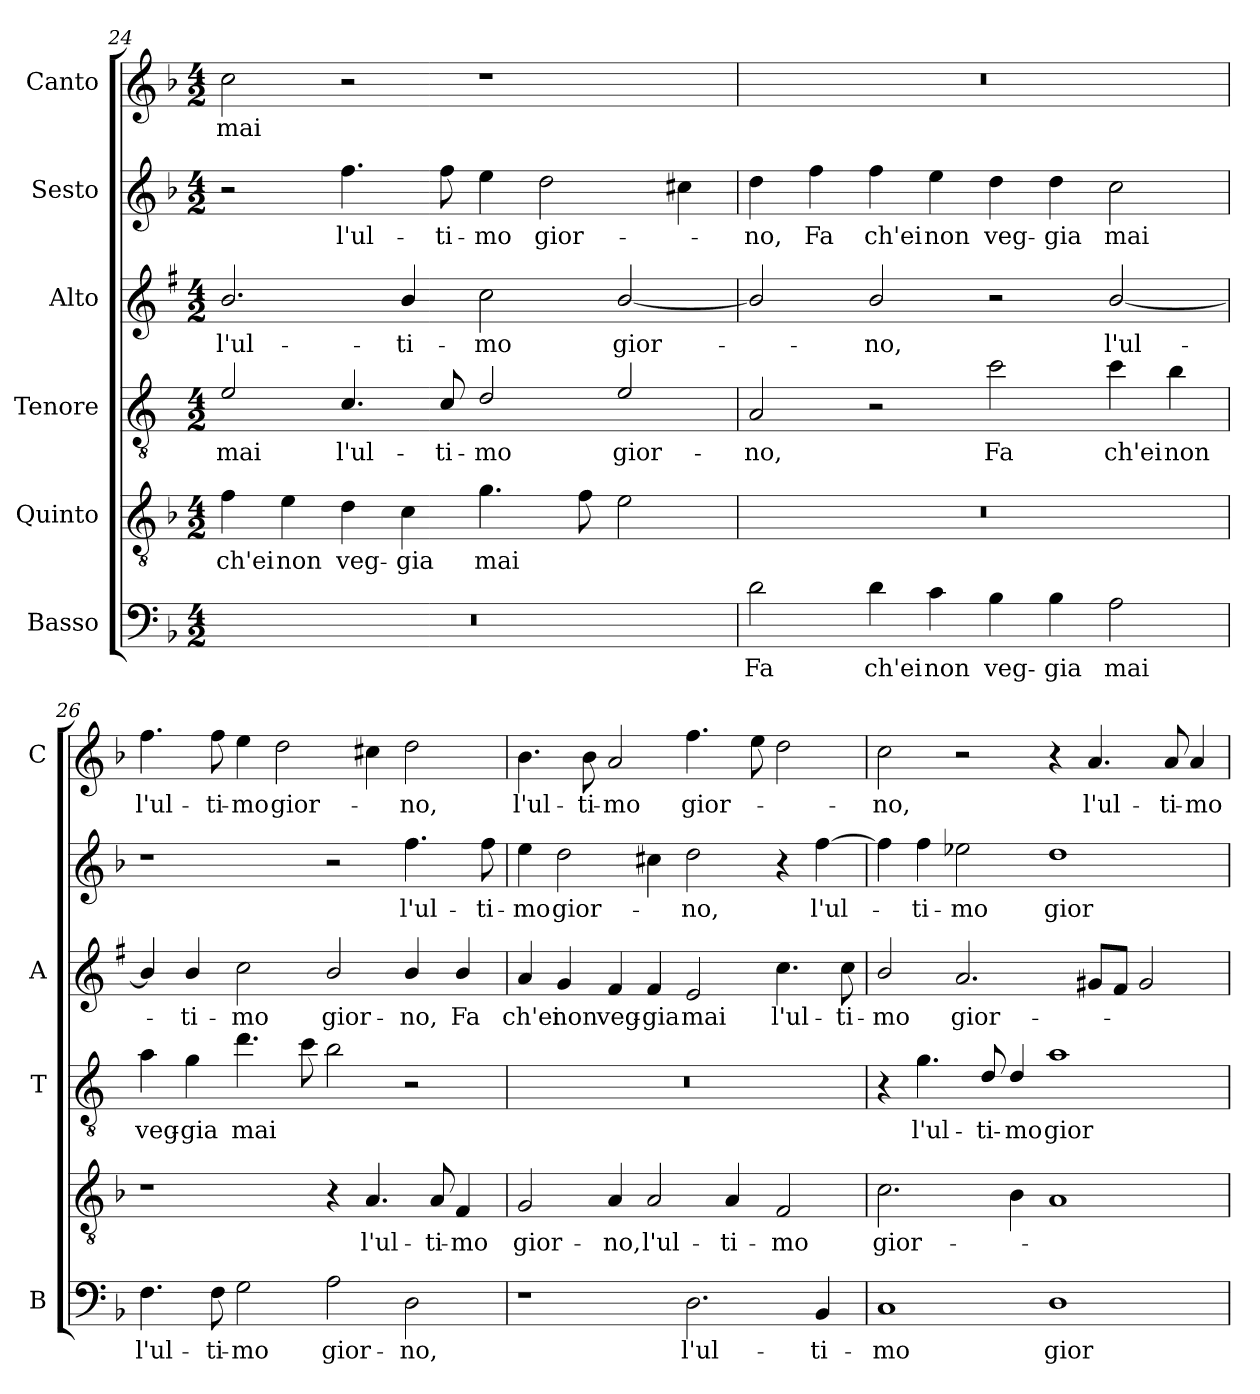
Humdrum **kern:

**kern	**text	**kern	**text	**kern	**text	**kern	**text	**kern	**text	**kern	**text
*part6	*part6	*part5	*part5	*part4	*part4	*part3	*part3	*part2	*part2	*part1	*part1
*staff6	*staff6	*staff5	*staff5	*staff4	*staff4	*staff3	*staff3	*staff2	*staff2	*staff1	*staff1
*I"Basso	*	*I"Quinto	*	*I"Tenore	*	*I"Alto	*	*I"Sesto	*	*I"Canto	*
*I'B	*	*	*	*I'T	*	*I'A	*	*	*	*I'C	*
*clefF4	*	*clefGv2	*	*clefGv2	*	*clefG2	*	*clefG2	*	*clefG2	*
*	*	*	*	*ITrd4c7	*	*ITrd1c2	*	*	*	*	*
*k[b-]	*	*k[b-]	*	*k[b-]	*	*k[b-]	*	*k[b-]	*	*k[b-]	*
*F:	*	*F:	*	*F:	*	*F:	*	*F:	*	*F:	*
*M4/2	*	*M4/2	*	*M4/2	*	*M4/2	*	*M4/2	*	*M4/2	*
=24	=24	=24	=24	=24	=24	=24	=24	=24	=24	=24	=24
!	!	!	!LO:LY:b	!	!LO:LY:b	!	!LO:LY:b	!	!	!	!LO:LY:b
0r	.	4f\	ch'ei	2A/	mai	2.a/	l'ul-	2r	.	2cc\	mai
!	!	!	!LO:LY:b	!	!	!	!	!	!	!	!
.	.	4e\	non	.	.	.	.	.	.	.	.
!	!	!	!LO:LY:b	!	!LO:LY:b	!	!	!	!LO:LY:b	!	!
.	.	4d\	veg-	4.F/	l'ul-	.	.	4.ff\	l'ul-	2r	.
!	!	!	!LO:LY:b	!	!	!	!LO:LY:b	!	!	!	!
.	.	4c\	-gia	.	.	4a/	-ti-	.	.	.	.
!	!	!	!	!	!LO:LY:b	!	!	!	!LO:LY:b	!	!
.	.	.	.	8F/	-ti-	.	.	8ff\	-ti-	.	.
!	!	!	!LO:LY:b	!	!LO:LY:b	!	!LO:LY:b	!	!LO:LY:b	!	!
.	.	4.g\	mai	2G/	-mo	2b-\	-mo	4ee\	-mo	1r	.
!	!	!	!	!	!	!	!	!	!LO:LY:b	!	!
.	.	.	.	.	.	.	.	2dd\	gior-	.	.
.	.	8f\	.	.	.	.	.	.	.	.	.
!	!	!	!	!	!LO:LY:b	!	!LO:LY:b	!	!	!	!
.	.	2e\	.	2A/	gior-	[2a/	gior-	.	.	.	.
.	.	.	.	.	.	.	.	4cc#X\	.	.	.
!!LO:LB:g=z
=25	=25	=25	=25	=25	=25	=25	=25	=25	=25	=25	=25
!	!LO:LY:b	!	!	!	!LO:LY:b	!	!	!	!LO:LY:b	!	!
2d\	Fa	0r	.	2D/	-no,	2a/]	.	4dd\	-no,	0r	.
!	!	!	!	!	!	!	!	!	!LO:LY:b	!	!
.	.	.	.	.	.	.	.	4ff\	Fa	.	.
!	!LO:LY:b	!	!	!	!	!	!LO:LY:b	!	!LO:LY:b	!	!
4d\	ch'ei	.	.	2r	.	2a/	-no,	4ff\	ch'ei	.	.
!	!LO:LY:b	!	!	!	!	!	!	!	!LO:LY:b	!	!
4c\	non	.	.	.	.	.	.	4ee\	non	.	.
!	!LO:LY:b	!	!	!	!LO:LY:b	!	!	!	!LO:LY:b	!	!
4B-\	veg-	.	.	2f\	Fa	2r	.	4dd\	veg-	.	.
!	!LO:LY:b	!	!	!	!	!	!	!	!LO:LY:b	!	!
4B-\	-gia	.	.	.	.	.	.	4dd\	-gia	.	.
!	!LO:LY:b	!	!	!	!LO:LY:b	!	!LO:LY:b	!	!LO:LY:b	!	!
2A\	mai	.	.	4f\	ch'ei	[2a/	l'ul-	2cc\	mai	.	.
!	!	!	!	!	!LO:LY:b	!	!	!	!	!	!
.	.	.	.	4e\	non	.	.	.	.	.	.
=26	=26	=26	=26	=26	=26	=26	=26	=26	=26	=26	=26
!	!LO:LY:b	!	!	!	!LO:LY:b	!	!	!	!	!	!LO:LY:b
4.F\	l'ul-	1r	.	4d\	veg-	4a/]	.	1r	.	4.ff\	l'ul-
!	!	!	!	!	!LO:LY:b	!	!LO:LY:b	!	!	!	!
.	.	.	.	4c\	-gia	4a/	-ti-	.	.	.	.
!	!LO:LY:b	!	!	!	!	!	!	!	!	!	!LO:LY:b
8F\	-ti-	.	.	.	.	.	.	.	.	8ff\	-ti-
!	!LO:LY:b	!	!	!	!LO:LY:b	!	!LO:LY:b	!	!	!	!LO:LY:b
2G\	-mo	.	.	4.g\	mai	2b-\	-mo	.	.	4ee\	-mo
!	!	!	!	!	!	!	!	!	!	!	!LO:LY:b
.	.	.	.	.	.	.	.	.	.	2dd\	gior-
.	.	.	.	8f\	.	.	.	.	.	.	.
!	!LO:LY:b	!	!	!	!	!	!LO:LY:b	!	!	!	!
2A\	gior-	4r	.	2e\	.	2a/	gior-	2r	.	.	.
!	!	!	!LO:LY:b	!	!	!	!	!	!	!	!
.	.	4.A/	l'ul-	.	.	.	.	.	.	4cc#X\	.
!	!LO:LY:b	!	!	!	!	!	!LO:LY:b	!	!LO:LY:b	!	!LO:LY:b
2D\	-no,	.	.	2r	.	4a/	-no,	4.ff\	l'ul-	2dd\	-no,
!	!	!	!LO:LY:b	!	!	!	!	!	!	!	!
.	.	8A/	-ti-	.	.	.	.	.	.	.	.
!	!	!	!LO:LY:b	!	!	!	!LO:LY:b	!	!	!	!
.	.	4F/	-mo	.	.	4a/	Fa	.	.	.	.
!	!	!	!	!	!	!	!	!	!LO:LY:b	!	!
.	.	.	.	.	.	.	.	8ff\	-ti-	.	.
=27	=27	=27	=27	=27	=27	=27	=27	=27	=27	=27	=27
!	!	!	!LO:LY:b	!	!	!	!LO:LY:b	!	!LO:LY:b	!	!LO:LY:b
1r	.	2G/	gior-	0r	.	4g/	ch'ei	4ee\	-mo	4.b-\	l'ul-
!	!	!	!	!	!	!	!LO:LY:b	!	!LO:LY:b	!	!
.	.	.	.	.	.	4f/	non	2dd\	gior-	.	.
!	!	!	!	!	!	!	!	!	!	!	!LO:LY:b
.	.	.	.	.	.	.	.	.	.	8b-\	-ti-
!	!	!	!LO:LY:b	!	!	!	!LO:LY:b	!	!	!	!LO:LY:b
.	.	4A/	-no,	.	.	4e/	veg-	.	.	2a/	-mo
!	!	!	!LO:LY:b	!	!	!	!LO:LY:b	!	!	!	!
.	.	2A/	l'ul-	.	.	4e/	-gia	4cc#X\	.	.	.
!	!LO:LY:b	!	!	!	!	!	!LO:LY:b	!	!LO:LY:b	!	!LO:LY:b
2.D\	l'ul-	.	.	.	.	2d/	mai	2dd\	-no,	4.ff\	gior-
!	!	!	!LO:LY:b	!	!	!	!	!	!	!	!
.	.	4A/	-ti-	.	.	.	.	.	.	.	.
.	.	.	.	.	.	.	.	.	.	8ee\	.
!	!	!	!LO:LY:b	!	!	!	!LO:LY:b	!	!	!	!
.	.	2F/	-mo	.	.	4.b-\	l'ul-	4r	.	2dd\	.
!	!LO:LY:b	!	!	!	!	!	!	!	!LO:LY:b	!	!
4BB-/	-ti-	.	.	.	.	.	.	[4ff\	l'ul-	.	.
!	!	!	!	!	!	!	!LO:LY:b	!	!	!	!
.	.	.	.	.	.	8b-\	-ti-	.	.	.	.
!!LO:PB:g=z
=28	=28	=28	=28	=28	=28	=28	=28	=28	=28	=28	=28
!	!LO:LY:b	!	!LO:LY:b	!	!	!	!LO:LY:b	!	!	!	!LO:LY:b
1C	-mo	2.c\	gior-	4r	.	2a/	-mo	4ff\]	.	2cc\	-no,
!	!	!	!	!	!LO:LY:b	!	!	!	!LO:LY:b	!	!
.	.	.	.	4.c\	l'ul-	.	.	4ff\	-ti-	.	.
!	!	!	!	!	!	!	!LO:LY:b	!	!LO:LY:b	!	!
.	.	.	.	.	.	2.g/	gior-	2ee-X\	-mo	2r	.
!	!	!	!	!	!LO:LY:b	!	!	!	!	!	!
.	.	.	.	8G/	-ti-	.	.	.	.	.	.
!	!	!	!	!	!LO:LY:b	!	!	!	!	!	!
.	.	4B-\	.	4G/	-mo	.	.	.	.	.	.
!	!LO:LY:b	!	!	!	!LO:LY:b	!	!	!	!LO:LY:b	!	!
1D	gior-	1A	.	1d	gior-	.	.	1dd	gior-	4r	.
!	!	!	!	!	!	!	!	!	!	!	!LO:LY:b
.	.	.	.	.	.	8f#X/L	.	.	.	4.a/	l'ul-
.	.	.	.	.	.	8e/J	.	.	.	.	.
.	.	.	.	.	.	2f#/	.	.	.	.	.
!	!	!	!	!	!	!	!	!	!	!	!LO:LY:b
.	.	.	.	.	.	.	.	.	.	8a/	-ti-
!	!	!	!	!	!	!	!	!	!	!	!LO:LY:b
.	.	.	.	.	.	.	.	.	.	4a/	-mo
=	=	=	=	=	=	=	=	=	=	=	=
*-	*-	*-	*-	*-	*-	*-	*-	*-	*-	*-	*-
